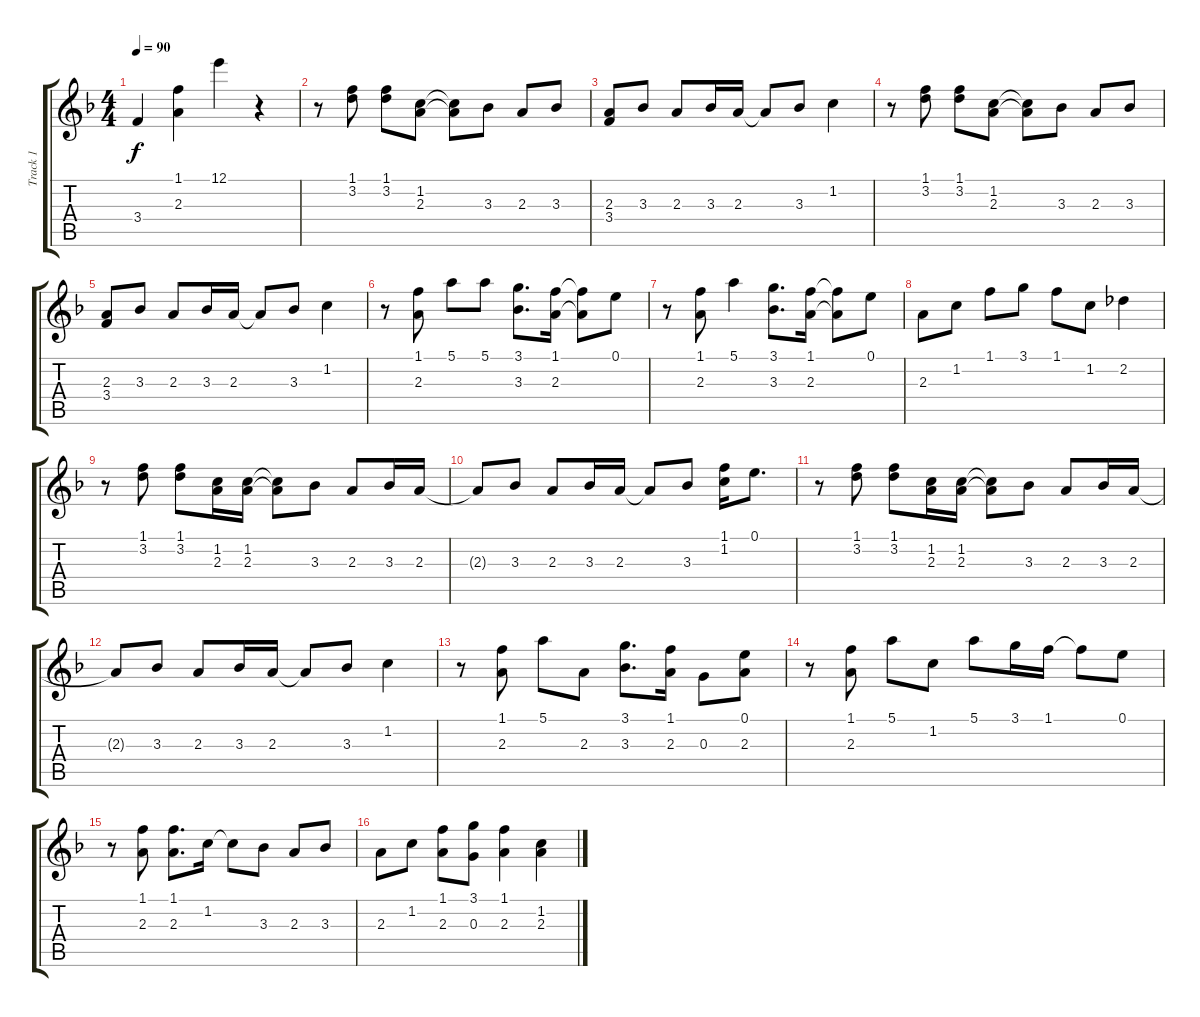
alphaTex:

\track ("Track 1" "Track 1") {instrument acousticguitarsteel}
\staff {score tabs}
\tuning (E4 B3 G3 D3 A2 E2) {hide}
\ts (4 4)
\tempo 90
\clef g2
\ks f
3.4.4{dy f} (1.1 2.3).4 12.1.4 r.4 |
r.8 (1.1 3.2).8 (1.1 3.2).8 (1.2 2.3).8 (1.2{t} 2.3{t}).8 3.3.8 2.3.8 3.3.8 |
(2.3 3.4).8 3.3.8 2.3.8 3.3.16 2.3.16 2.3{t}.8 3.3.8 1.2.4 |
r.8 (1.1 3.2).8 (1.1 3.2).8 (1.2 2.3).8 (1.2{t} 2.3{t}).8 3.3.8 2.3.8 3.3.8 |
(2.3 3.4).8 3.3.8 2.3.8 3.3.16 2.3.16 2.3{t}.8 3.3.8 1.2.4 |
r.8 (1.1 2.3).8 5.1.8 5.1.8 (3.1 3.3).8{d} (1.1 2.3).16 (1.1{t} 2.3{t}).8 0.1.8 |
r.8 (1.1 2.3).8 5.1.4 (3.1 3.3).8{d} (1.1 2.3).16 (1.1{t} 2.3{t}).8 0.1.8 |
2.3.8 1.2.8 1.1.8 3.1.8 1.1.8 1.2.8 2.2.4 |
r.8 (1.1 3.2).8 (1.1 3.2).8 (1.2 2.3).16 (1.2 2.3).16 (1.2{t} 2.3{t}).8 3.3.8 2.3.8 3.3.16 2.3.16 |
2.3{t}.8 3.3.8 2.3.8 3.3.16 2.3.16 2.3{t}.8 3.3.8 (1.1 1.2).16 0.1.8{d} |
r.8 (1.1 3.2).8 (1.1 3.2).8 (1.2 2.3).16 (1.2 2.3).16 (1.2{t} 2.3{t}).8 3.3.8 2.3.8 3.3.16 2.3.16 |
2.3{t}.8 3.3.8 2.3.8 3.3.16 2.3.16 2.3{t}.8 3.3.8 1.2.4 |
r.8 (1.1 2.3).8 5.1.8 2.3.8 (3.1 3.3).8{d} (1.1 2.3).16 0.3.8 (0.1 2.3).8 |
r.8 (1.1 2.3).8 5.1.8 1.2.8 5.1.8 3.1.16 1.1.16 1.1{t}.8 0.1.8 |
r.8 (1.1 2.3).8 (1.1 2.3).8{d} 1.2.16 1.2{t}.8 3.3.8 2.3.8 3.3.8 |
2.3.8 1.2.8 (1.1 2.3).8 (3.1 0.3).8 (1.1 2.3).4 (1.2 2.3).4
